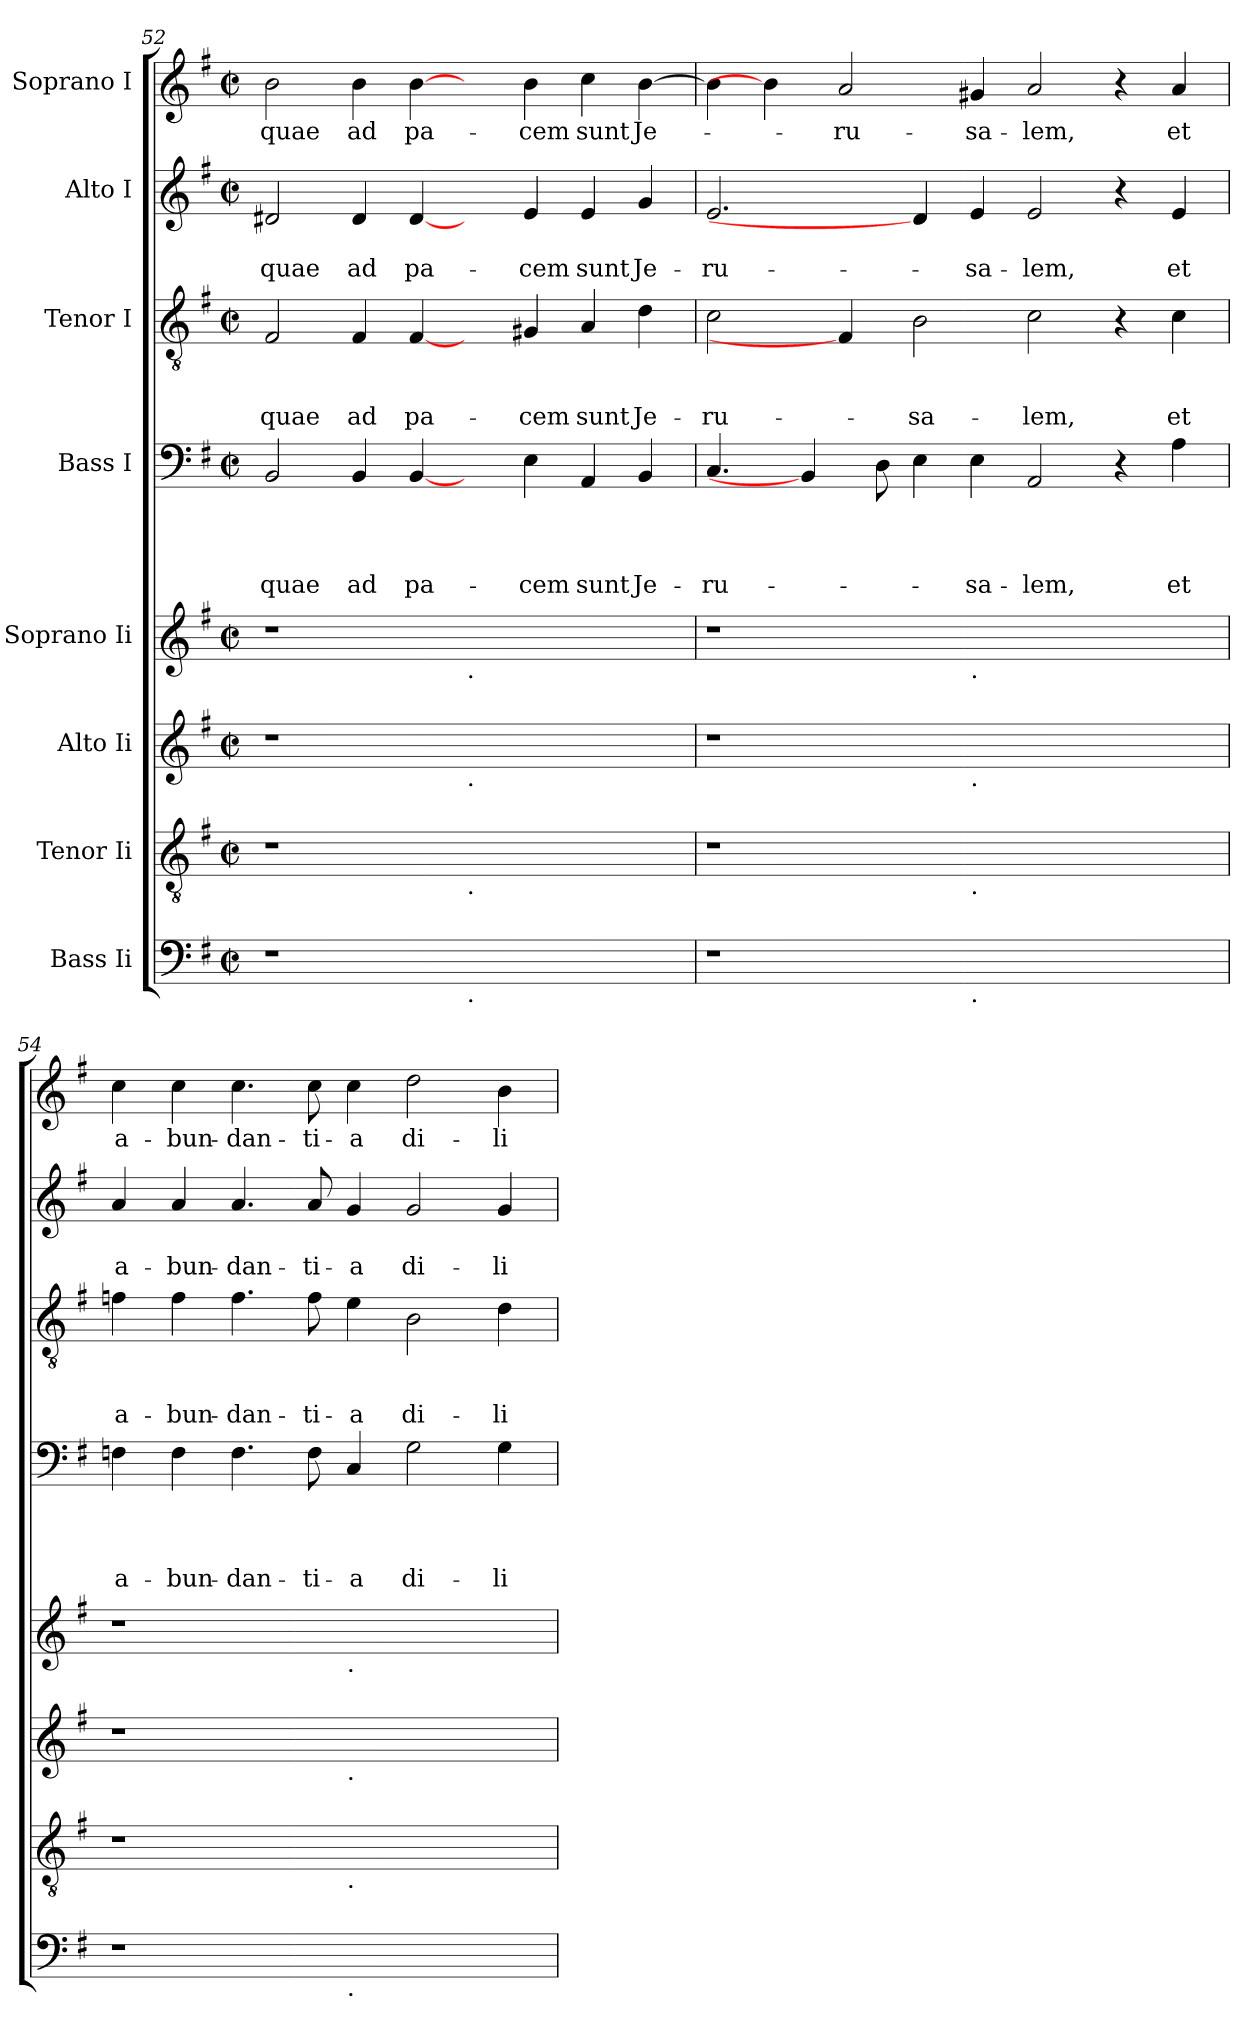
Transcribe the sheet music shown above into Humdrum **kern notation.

**kern	**kern	**kern	**kern	**kern	**text	**text	**text	**text	**kern	**text	**text	**text	**kern	**text	**text	**kern	**text
*part8	*part7	*part6	*part5	*part4	*part4	*part4	*part4	*part4	*part3	*part3	*part3	*part3	*part2	*part2	*part2	*part1	*part1
*staff8	*staff7	*staff6	*staff5	*staff4	*staff4	*staff4	*staff4	*staff4	*staff3	*staff3	*staff3	*staff3	*staff2	*staff2	*staff2	*staff1	*staff1
*I"Bass Ii	*I"Tenor Ii	*I"Alto Ii	*I"Soprano Ii	*I"Bass I	*	*	*	*	*I"Tenor I	*	*	*	*I"Alto I	*	*	*I"Soprano I	*
*clefF4	*clefGv2	*clefG2	*clefG2	*clefF4	*	*	*	*	*clefGv2	*	*	*	*clefG2	*	*	*clefG2	*
*k[f#]	*k[f#]	*k[f#]	*k[f#]	*k[f#]	*	*	*	*	*k[f#]	*	*	*	*k[f#]	*	*	*k[f#]	*
*G:	*G:	*G:	*G:	*G:	*	*	*	*	*G:	*	*	*	*G:	*	*	*G:	*
*M2/2	*M2/2	*M2/2	*M2/2	*M2/2	*	*	*	*	*M2/2	*	*	*	*M2/2	*	*	*M2/2	*
*met(c|)	*met(c|)	*met(c|)	*met(c|)	*met(c|)	*	*	*	*	*met(c|)	*	*	*	*met(c|)	*	*	*met(c|)	*
=52	=52	=52	=52	=52	=52	=52	=52	=52	=52	=52	=52	=52	=52	=52	=52	=52	=52
!	!	!	!	!	!	!	!	!LO:LY:b	!	!	!	!LO:LY:b	!	!	!LO:LY:b	!	!LO:LY:b
1r	1r	1r	1r	2BB/	.	.	.	quae	2F#/	.	.	quae	2d#X/	.	quae	2b\	quae
!	!	!	!	!	!	!	!	!LO:LY:b	!	!	!	!LO:LY:b	!	!	!LO:LY:b	!	!LO:LY:b
.	.	.	.	4BB/	.	.	.	ad	4F#/	.	.	ad	4d#/	.	ad	4b\	ad
!	!	!	!	!	!	!	!	!LO:LY:b	!	!	!	!LO:LY:b	!	!	!LO:LY:b	!	!LO:LY:b
.	.	.	.	[4BB/	.	.	.	pa-	[4F#/	.	.	pa-	[4d#/	.	pa-	[4b\	pa-
!	!	!	!LO:TX:b:t=.	!	!	!	!	!	!	!	!	!	!	!	!	!	!
!	!	!LO:TX:b:t=.	!	!	!	!	!	!	!	!	!	!	!	!	!	!	!
!	!LO:TX:b:t=.	!	!	!	!	!	!	!	!	!	!	!	!	!	!	!	!
!LO:TX:b:t=.	!	!	!	!	!	!	!	!	!	!	!	!	!	!	!	!	!
1ryy	1ryy	1ryy	1ryy	4ryy	.	.	.	.	4ryy	.	.	.	4ryy	.	.	4ryy	.
!	!	!	!	!	!	!	!	!LO:LY:b	!	!	!	!LO:LY:b	!	!	!LO:LY:b	!	!LO:LY:b
.	.	.	.	4E\	.	.	.	-cem	4G#X/	.	.	-cem	4e/	.	-cem	4b\	-cem
!	!	!	!	!	!	!	!	!LO:LY:b	!	!	!	!LO:LY:b	!	!	!LO:LY:b	!	!LO:LY:b
.	.	.	.	4AA/	.	.	.	sunt	4A/	.	.	sunt	4e/	.	sunt	4cc\	sunt
!	!	!	!	!	!	!	!	!LO:LY:b	!	!	!	!LO:LY:b	!	!	!LO:LY:b	!	!LO:LY:b
.	.	.	.	4BB/	.	.	.	Je-	4d\	.	.	Je-	4g/	.	Je-	[>4b\	Je-
!!LO:PB:g=z
=53	=53	=53	=53	=53	=53	=53	=53	=53	=53	=53	=53	=53	=53	=53	=53	=53	=53
!	!	!	!	!	!	!	!	!LO:LY:b	!	!	!	!LO:LY:b	!	!	!LO:LY:b	!	!
1r	1r	1r	1r	4.C/	.	.	.	-ru-	2c\	.	.	-ru-	2.e/	.	-ru-	4b\]	.
.	.	.	.	.	.	.	.	.	.	.	.	.	.	.	.	4b\]	.
.	.	.	.	4BB/]	.	.	.	.	.	.	.	.	.	.	.	.	.
!	!	!	!	!	!	!	!	!	!	!	!	!	!	!	!	!	!LO:LY:b
.	.	.	.	.	.	.	.	.	4F#/]	.	.	.	.	.	.	2a/	-ru-
.	.	.	.	8D\	.	.	.	.	.	.	.	.	.	.	.	.	.
!	!	!	!	!	!	!	!	!	!	!	!	!LO:LY:b	!	!	!	!	!
.	.	.	.	4E\	.	.	.	.	2B\	.	.	-sa-	4d#/]	.	.	.	.
!	!	!	!LO:TX:b:t=.	!	!	!	!	!	!	!	!	!	!	!	!	!	!
!	!	!LO:TX:b:t=.	!	!	!	!	!	!	!	!	!	!	!	!	!	!	!
!	!LO:TX:b:t=.	!	!	!	!	!	!	!	!	!	!	!	!	!	!	!	!
!LO:TX:b:t=.	!	!	!	!	!	!	!	!	!	!	!	!	!	!	!	!	!
!	!	!	!	!	!	!	!	!LO:LY:b	!	!	!	!	!	!	!LO:LY:b	!	!LO:LY:b
1ryy	1ryy	1ryy	1ryy	4E\	.	.	.	-sa-	.	.	.	.	4e/	.	-sa-	4g#X/	-sa-
!	!	!	!	!	!	!	!	!LO:LY:b	!	!	!	!LO:LY:b	!	!	!LO:LY:b	!	!LO:LY:b
.	.	.	.	2AA/	.	.	.	-lem,	2c\	.	.	-lem,	2e/	.	-lem,	2a/	-lem,
.	.	.	.	4r	.	.	.	.	4r	.	.	.	4r	.	.	4r	.
!	!	!	!	!	!	!	!	!LO:LY:b	!	!	!	!LO:LY:b	!	!	!LO:LY:b	!	!LO:LY:b
4ryy	4ryy	4ryy	4ryy	4A\	.	.	.	et	4c\	.	.	et	4e/	.	et	4a/	et
=54	=54	=54	=54	=54	=54	=54	=54	=54	=54	=54	=54	=54	=54	=54	=54	=54	=54
!	!	!	!	!	!	!	!	!LO:LY:b	!	!	!	!LO:LY:b	!	!	!LO:LY:b	!	!LO:LY:b
1r	1r	1r	1r	4Fn\	.	.	.	a-	4fn\	.	.	a-	4a/	.	a-	4cc\	a-
!	!	!	!	!	!	!	!	!LO:LY:b	!	!	!	!LO:LY:b	!	!	!LO:LY:b	!	!LO:LY:b
.	.	.	.	4F\	.	.	.	-bun-	4f\	.	.	-bun-	4a/	.	-bun-	4cc\	-bun-
!	!	!	!	!	!	!	!	!LO:LY:b:rj	!	!	!	!LO:LY:b:rj	!	!	!LO:LY:b:rj	!	!LO:LY:b:rj
.	.	.	.	4.F\	.	.	.	-dan-	4.f\	.	.	-dan-	4.a/	.	-dan-	4.cc\	-dan-
!	!	!	!	!	!	!	!	!LO:LY:b	!	!	!	!LO:LY:b	!	!	!LO:LY:b	!	!LO:LY:b
.	.	.	.	8F\	.	.	.	-ti-	8f\	.	.	-ti-	8a/	.	-ti-	8cc\	-ti-
!	!	!	!LO:TX:b:t=.	!	!	!	!	!	!	!	!	!	!	!	!	!	!
!	!	!LO:TX:b:t=.	!	!	!	!	!	!	!	!	!	!	!	!	!	!	!
!	!LO:TX:b:t=.	!	!	!	!	!	!	!	!	!	!	!	!	!	!	!	!
!LO:TX:b:t=.	!	!	!	!	!	!	!	!	!	!	!	!	!	!	!	!	!
!	!	!	!	!	!	!	!	!LO:LY:b	!	!	!	!LO:LY:b	!	!	!LO:LY:b	!	!LO:LY:b
1ryy	1ryy	1ryy	1ryy	4C/	.	.	.	-a	4e\	.	.	-a	4g/	.	-a	4cc\	-a
!	!	!	!	!	!	!	!	!LO:LY:b	!	!	!	!LO:LY:b	!	!	!LO:LY:b	!	!LO:LY:b
.	.	.	.	2G\	.	.	.	di-	2B\	.	.	di-	2g/	.	di-	2dd\	di-
!	!	!	!	!	!	!	!	!LO:LY:b	!	!	!	!LO:LY:b	!	!	!LO:LY:b	!	!LO:LY:b
.	.	.	.	4G\	.	.	.	-li-	4d\	.	.	-li-	4g/	.	-li-	4b\	-li-
=	=	=	=	=	=	=	=	=	=	=	=	=	=	=	=	=	=
*-	*-	*-	*-	*-	*-	*-	*-	*-	*-	*-	*-	*-	*-	*-	*-	*-	*-
